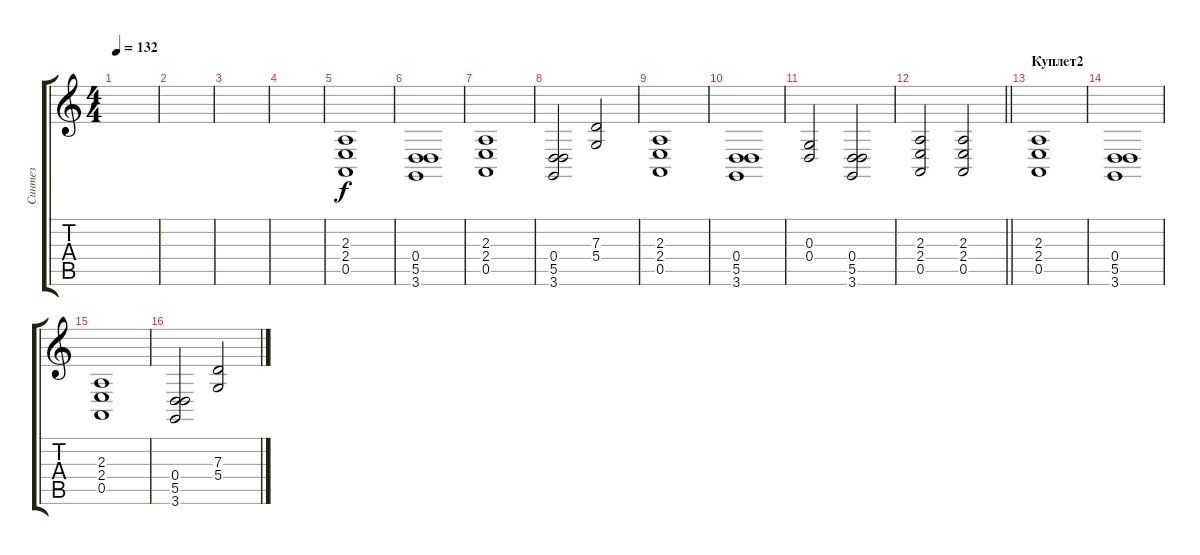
\track ("Синтез" "Синтез") {instrument reedorgan}
\staff {score tabs}
\tuning (E4 B3 G3 D3 A2 E2) {hide}
\ts (4 4)
\tempo 132
\clef g2
\ks c
|
|
|
|
(2.3 2.4 0.5).1 |
(0.4 5.5 3.6).1 |
(2.3 2.4 0.5).1 |
(0.4 5.5 3.6).2 (7.3 5.4).2 |
(2.3 2.4 0.5).1 |
(0.4 5.5 3.6).1 |
(0.3 0.4).2 (0.4 5.5 3.6).2 |
\barLineRight lightlight
(2.3 2.4 0.5).2 (2.3 2.4 0.5).2 |
\section ("" "Куплет2")
(2.3 2.4 0.5).1 |
(0.4 5.5 3.6).1 |
(2.3 2.4 0.5).1 |
(0.4 5.5 3.6).2 (7.3 5.4).2
